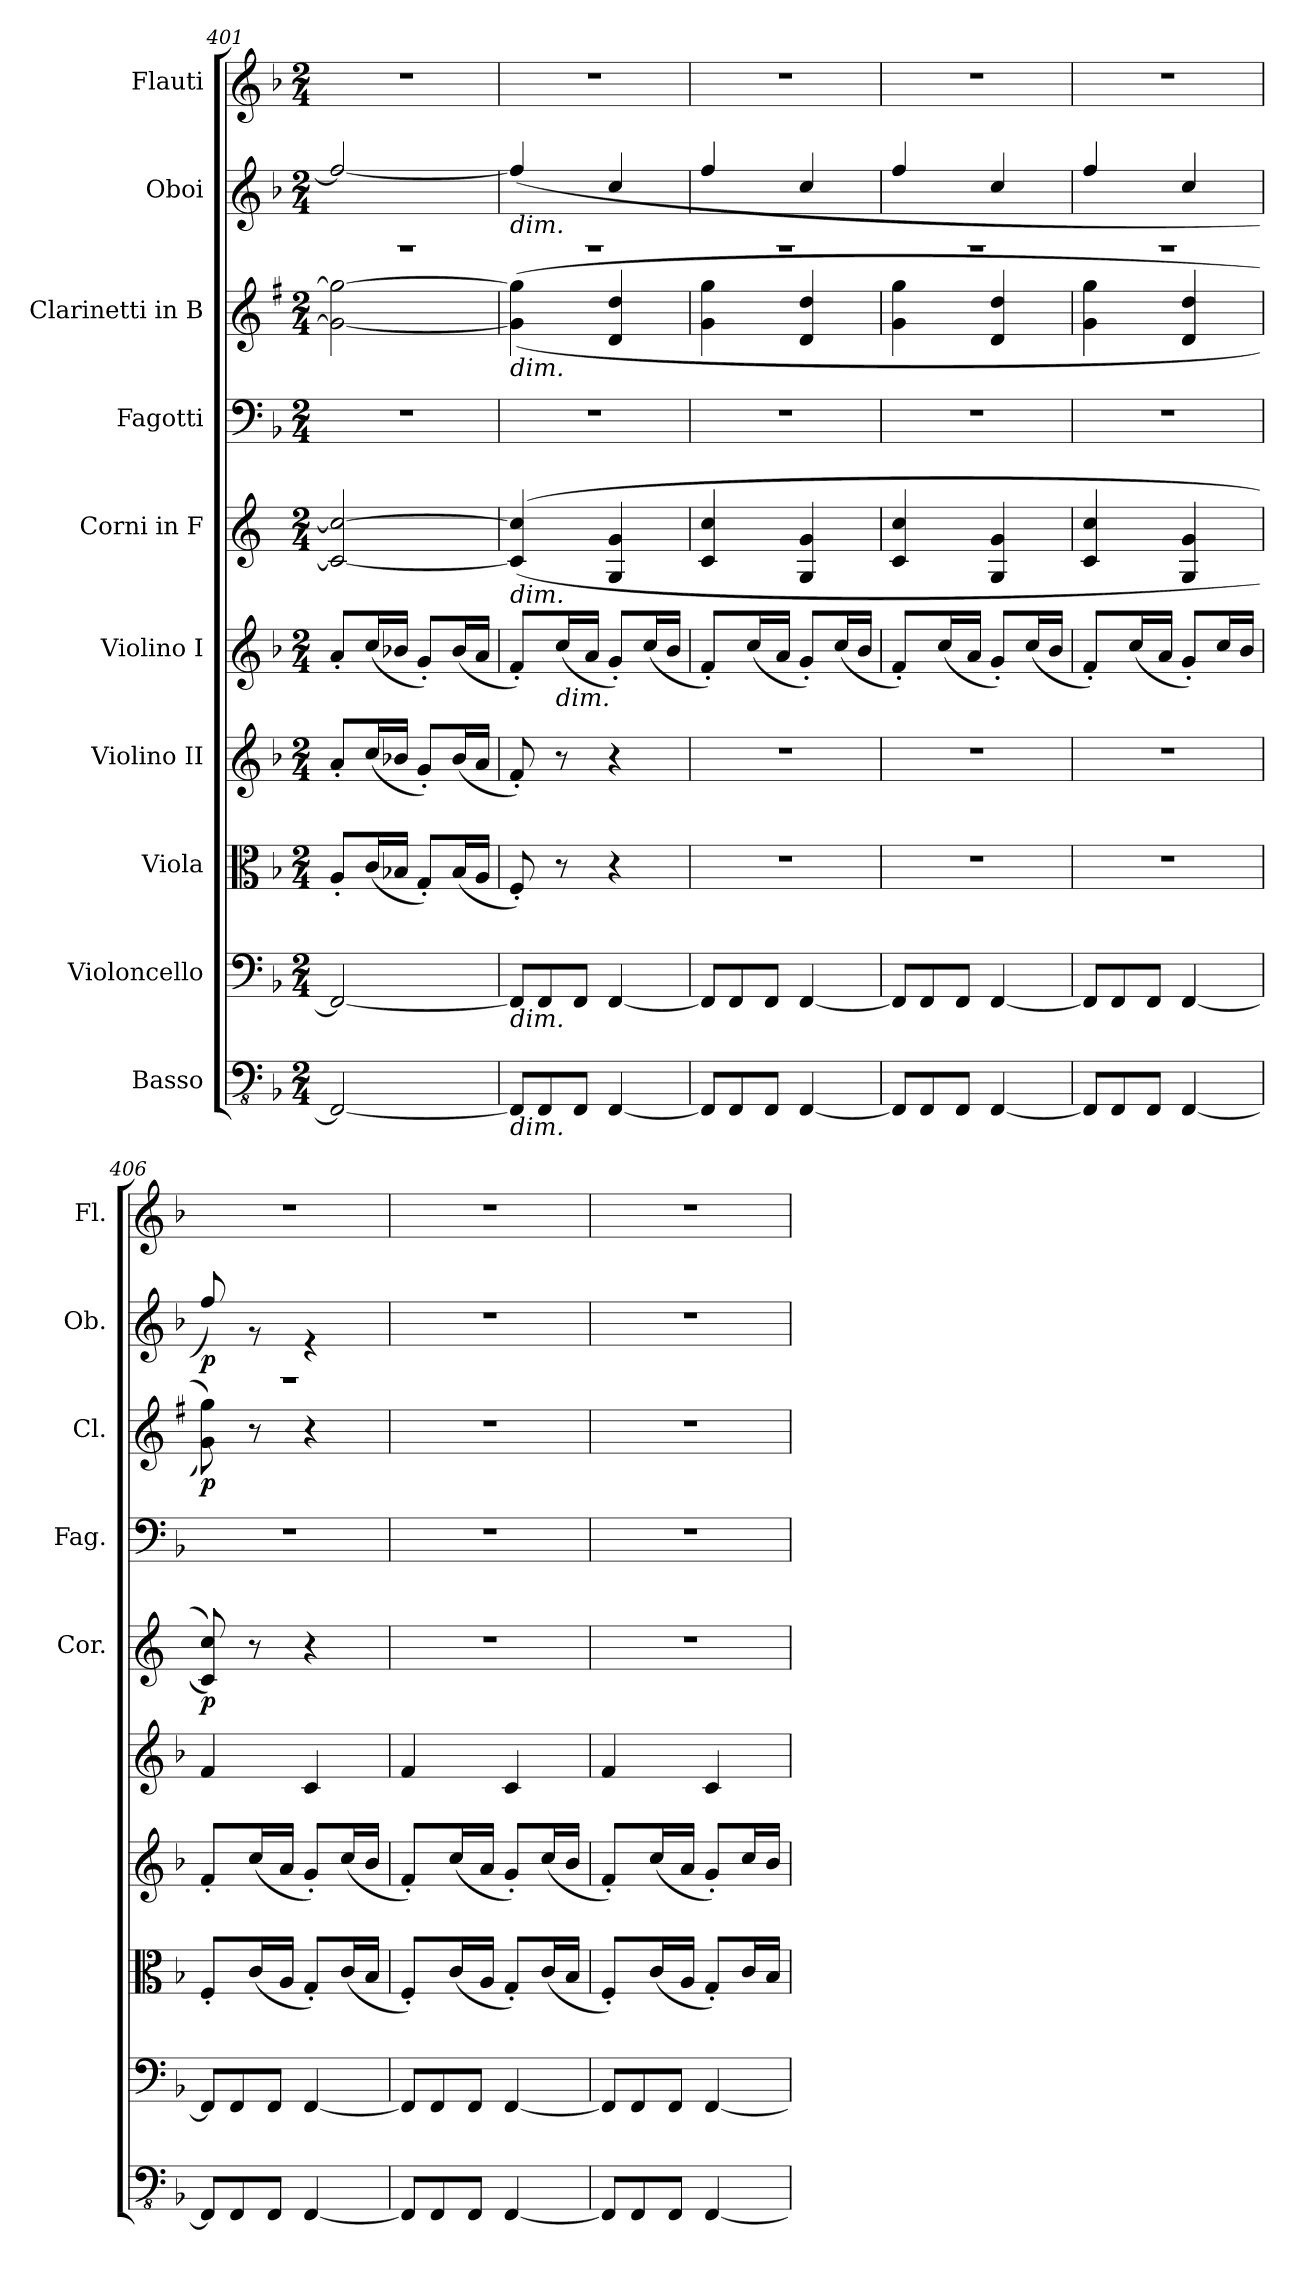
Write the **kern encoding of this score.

**kern	**dynam	**kern	**dynam	**kern	**dynam	**kern	**dynam	**kern	**dynam	**kern	**dynam	**kern	**kern	**dynam	**kern	**dynam	**kern
*part10	*part10	*part9	*part9	*part8	*part8	*part7	*part7	*part6	*part6	*part5	*part5	*part4	*part3	*part3	*part2	*part2	*part1
*staff10	*staff10	*staff9	*staff9	*staff8	*staff8	*staff7	*staff7	*staff6	*staff6	*staff5	*staff5	*staff4	*staff3	*staff3	*staff2	*staff2	*staff1
*I"Basso	*	*I"Violoncello	*	*I"Viola	*	*I"Violino II	*	*I"Violino I	*	*I"Corni in F	*	*I"Fagotti	*I"Clarinetti in B	*	*I"Oboi	*	*I"Flauti
*	*	*	*	*	*	*	*	*	*	*I'Cor.	*	*I'Fag.	*I'Cl.	*	*I'Ob.	*	*I'Fl.
*clefFv4	*	*clefF4	*	*clefC3	*	*clefG2	*	*clefG2	*	*clefG2	*	*clefF4	*clefG2	*	*clefG2	*	*clefG2
*	*	*	*	*	*	*	*	*	*	*ITrd4c7	*	*	*ITrd1c2	*	*	*	*
*k[b-]	*	*k[b-]	*	*k[b-]	*	*k[b-]	*	*k[b-]	*	*k[b-]	*	*k[b-]	*k[b-]	*	*k[b-]	*	*k[b-]
*M2/4	*	*M2/4	*	*M2/4	*	*M2/4	*	*M2/4	*	*M2/4	*	*M2/4	*M2/4	*	*M2/4	*	*M2/4
=401	=401	=401	=401	=401	=401	=401	=401	=401	=401	=401	=401	=401	=401	=401	=401	=401	=401
*	*	*	*	*	*	*	*	*	*	*	*	*	*	*	*^	*	*
2FFF/_	.	2FF/_	.	8A'/L	.	8a'/L	.	8a'/L	.	2F/_ 2f/_	.	2r	2f\_ 2ff\_	.	2rF	2ff/_	.	2r
.	.	.	.	(16c/L	.	(16cc/L	.	(16cc/L	.	.	.	.	.	.	.	.	.	.
.	.	.	.	16B-X/JJ	.	16b-X/JJ	.	16b-X/JJ	.	.	.	.	.	.	.	.	.	.
.	.	.	.	8G'/L)	.	8g'/L)	.	8g'/L)	.	.	.	.	.	.	.	.	.	.
.	.	.	.	(16B-/L	.	(16b-/L	.	(16b-/L	.	.	.	.	.	.	.	.	.	.
.	.	.	.	16A/JJ	.	16a/JJ	.	16a/JJ	.	.	.	.	.	.	.	.	.	.
=402	=402	=402	=402	=402	=402	=402	=402	=402	=402	=402	=402	=402	=402	=402	=402	=402	=402	=402
*Xtuplet	*	*Xtuplet	*	*	*	*	*	*	*	*	*	*	*	*	*	*	*	*
!	!	!	!	!	!	!	!	!	!	!	!	!	!	!	!LO:TX:b:i:t=dim.	!	!	!
!	!	!	!	!	!	!	!	!	!	!	!	!	!LO:TX:b:i:t=dim.	!	!	!	!	!
!	!	!	!	!	!	!	!	!	!	!LO:TX:b:i:t=dim.	!	!	!	!	!	!	!	!
!	!	!LO:TX:b:i:t=dim.	!	!	!	!	!	!	!	!	!	!	!	!	!	!	!	!
!LO:TX:b:i:t=dim.	!	!	!	!	!	!	!	!	!	!	!	!	!	!	!	!	!	!
12FFF/L]	.	12FF/L]	.	8F'/)	.	8f'/)	.	8f'/L)	.	((4F/] 4f/]	.	2r	((4f\] 4ff\]	.	2rF	(4ff/]	.	2r
12FFF/	.	12FF/	.	.	.	.	.	.	.	.	.	.	.	.	.	.	.	.
!	!	!	!	!	!	!	!	!LO:TX:b:i:t=dim.	!	!	!	!	!	!	!	!	!	!
.	.	.	.	8r	.	8r	.	(16cc/L	.	.	.	.	.	.	.	.	.	.
12FFF/J	.	12FF/J	.	.	.	.	.	.	.	.	.	.	.	.	.	.	.	.
.	.	.	.	.	.	.	.	16a/JJ	.	.	.	.	.	.	.	.	.	.
[4FFF/	.	[4FF/	.	4r	.	4r	.	8g'/L)	.	4C/ 4c/	.	.	4c/ 4cc/	.	.	4cc/	.	.
.	.	.	.	.	.	.	.	(16cc/L	.	.	.	.	.	.	.	.	.	.
.	.	.	.	.	.	.	.	16b-/JJ	.	.	.	.	.	.	.	.	.	.
=403	=403	=403	=403	=403	=403	=403	=403	=403	=403	=403	=403	=403	=403	=403	=403	=403	=403	=403
12FFF/L]	.	12FF/L]	.	2r	.	2r	.	8f'/L)	.	4F/ 4f/	.	2r	4f\ 4ff\	.	2rF	4ff/	.	2r
12FFF/	.	12FF/	.	.	.	.	.	.	.	.	.	.	.	.	.	.	.	.
.	.	.	.	.	.	.	.	(16cc/L	.	.	.	.	.	.	.	.	.	.
12FFF/J	.	12FF/J	.	.	.	.	.	.	.	.	.	.	.	.	.	.	.	.
.	.	.	.	.	.	.	.	16a/JJ	.	.	.	.	.	.	.	.	.	.
[4FFF/	.	[4FF/	.	.	.	.	.	8g'/L)	.	4C/ 4c/	.	.	4c/ 4cc/	.	.	4cc/	.	.
.	.	.	.	.	.	.	.	(16cc/L	.	.	.	.	.	.	.	.	.	.
.	.	.	.	.	.	.	.	16b-/JJ	.	.	.	.	.	.	.	.	.	.
=404	=404	=404	=404	=404	=404	=404	=404	=404	=404	=404	=404	=404	=404	=404	=404	=404	=404	=404
12FFF/L]	.	12FF/L]	.	2r	.	2r	.	8f'/L)	.	4F/ 4f/	.	2r	4f\ 4ff\	.	2rF	4ff/	.	2r
12FFF/	.	12FF/	.	.	.	.	.	.	.	.	.	.	.	.	.	.	.	.
.	.	.	.	.	.	.	.	(16cc/L	.	.	.	.	.	.	.	.	.	.
12FFF/J	.	12FF/J	.	.	.	.	.	.	.	.	.	.	.	.	.	.	.	.
.	.	.	.	.	.	.	.	16a/JJ	.	.	.	.	.	.	.	.	.	.
[4FFF/	.	[4FF/	.	.	.	.	.	8g'/L)	.	4C/ 4c/	.	.	4c/ 4cc/	.	.	4cc/	.	.
.	.	.	.	.	.	.	.	(16cc/L	.	.	.	.	.	.	.	.	.	.
.	.	.	.	.	.	.	.	16b-/JJ	.	.	.	.	.	.	.	.	.	.
=405	=405	=405	=405	=405	=405	=405	=405	=405	=405	=405	=405	=405	=405	=405	=405	=405	=405	=405
12FFF/L]	.	12FF/L]	.	2r	.	2r	.	8f'/L)	.	4F/ 4f/	.	2r	4f\ 4ff\	.	2rF	4ff/	.	2r
12FFF/	.	12FF/	.	.	.	.	.	.	.	.	.	.	.	.	.	.	.	.
.	.	.	.	.	.	.	.	(16cc/L	.	.	.	.	.	.	.	.	.	.
12FFF/J	.	12FF/J	.	.	.	.	.	.	.	.	.	.	.	.	.	.	.	.
.	.	.	.	.	.	.	.	16a/JJ	.	.	.	.	.	.	.	.	.	.
[4FFF/	.	[4FF/	.	.	.	.	.	8g'/L)	.	4C/ 4c/	.	.	4c/ 4cc/	.	.	4cc/	.	.
.	.	.	.	.	.	.	.	16cc/L	.	.	.	.	.	.	.	.	.	.
.	.	.	.	.	.	.	.	16b-/JJ	.	.	.	.	.	.	.	.	.	.
=406	=406	=406	=406	=406	=406	=406	=406	=406	=406	=406	=406	=406	=406	=406	=406	=406	=406	=406
!	!LO:DY:b	!	!LO:DY:b	!	!LO:DY:b	!	!LO:DY:b	!	!LO:DY:b	!	!LO:DY:b	!	!	!LO:DY:b	!	!	!LO:DY:b	!
12FFF/L]	other-dynamics	12FF/L]	other-dynamics	8F'/L	other-dynamics	8f'/L	other-dynamics	4f/	other-dynamics	8F/ 8f/))	p	2r	8f\ 8ff\))	p	2rF	8ff/)	p	2r
12FFF/	.	12FF/	.	.	.	.	.	.	.	.	.	.	.	.	.	.	.	.
.	.	.	.	(16c/L	.	(16cc/L	.	.	.	8r	.	.	8r	.	.	8r	.	.
12FFF/J	.	12FF/J	.	.	.	.	.	.	.	.	.	.	.	.	.	.	.	.
.	.	.	.	16A/JJ	.	16a/JJ	.	.	.	.	.	.	.	.	.	.	.	.
[4FFF/	.	[4FF/	.	8G'/L)	.	8g'/L)	.	4c/	.	4r	.	.	4r	.	.	4r	.	.
.	.	.	.	(16c/L	.	(16cc/L	.	.	.	.	.	.	.	.	.	.	.	.
.	.	.	.	16B-/JJ	.	16b-/JJ	.	.	.	.	.	.	.	.	.	.	.	.
*	*	*	*	*	*	*	*	*	*	*	*	*	*	*	*v	*v	*	*
=407	=407	=407	=407	=407	=407	=407	=407	=407	=407	=407	=407	=407	=407	=407	=407	=407	=407
12FFF/L]	.	12FF/L]	.	8F'/L)	.	8f'/L)	.	4f/	.	2r	.	2r	2r	.	2r	.	2r
12FFF/	.	12FF/	.	.	.	.	.	.	.	.	.	.	.	.	.	.	.
.	.	.	.	(16c/L	.	(16cc/L	.	.	.	.	.	.	.	.	.	.	.
12FFF/J	.	12FF/J	.	.	.	.	.	.	.	.	.	.	.	.	.	.	.
.	.	.	.	16A/JJ	.	16a/JJ	.	.	.	.	.	.	.	.	.	.	.
[4FFF/	.	[4FF/	.	8G'/L)	.	8g'/L)	.	4c/	.	.	.	.	.	.	.	.	.
.	.	.	.	(16c/L	.	(16cc/L	.	.	.	.	.	.	.	.	.	.	.
.	.	.	.	16B-/JJ	.	16b-/JJ	.	.	.	.	.	.	.	.	.	.	.
!!LO:PB:g=z
=408	=408	=408	=408	=408	=408	=408	=408	=408	=408	=408	=408	=408	=408	=408	=408	=408	=408
12FFF/L]	.	12FF/L]	.	8F'/L)	.	8f'/L)	.	4f/	.	2r	.	2r	2r	.	2r	.	2r
12FFF/	.	12FF/	.	.	.	.	.	.	.	.	.	.	.	.	.	.	.
.	.	.	.	(16c/L	.	(16cc/L	.	.	.	.	.	.	.	.	.	.	.
12FFF/J	.	12FF/J	.	.	.	.	.	.	.	.	.	.	.	.	.	.	.
.	.	.	.	16A/JJ	.	16a/JJ	.	.	.	.	.	.	.	.	.	.	.
[4FFF/	.	[4FF/	.	8G'/L)	.	8g'/L)	.	4c/	.	.	.	.	.	.	.	.	.
.	.	.	.	16c/L	.	16cc/L	.	.	.	.	.	.	.	.	.	.	.
.	.	.	.	16B-/JJ	.	16b-/JJ	.	.	.	.	.	.	.	.	.	.	.
=	=	=	=	=	=	=	=	=	=	=	=	=	=	=	=	=	=
*-	*-	*-	*-	*-	*-	*-	*-	*-	*-	*-	*-	*-	*-	*-	*-	*-	*-
